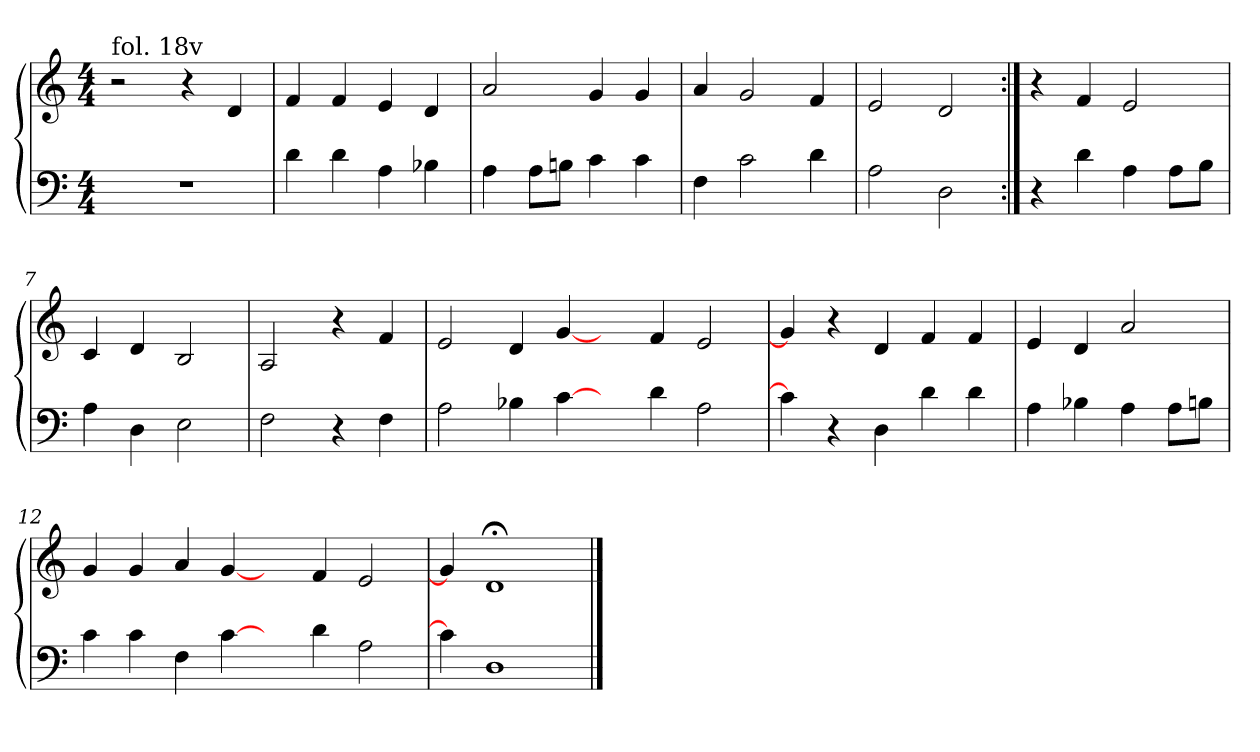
**kern	**kern
*part2	*part1
*staff2	*staff1
*clefF4	*clefG2
*k[]	*k[]
*M4/4	*M4/4
=1	=1
!	!LO:TX:a:t=fol. 18v
1r	2r
.	4r
.	4d/
=2	=2
4d\	4f/
4d\	4f/
4A\	4e/
4B-X\	4d/
=3	=3
4A\	2a/
8A\L	.
8Bn\J	.
4c\	4g/
4c\	4g/
=4	=4
4F\	4a/
2c\	2g/
4d\	4f/
=5	=5
2A\	2e/
2D\	2d/
!!LO:LB:g=z
=6:|!	=6:|!
4r	4r
4d\	4f/
4A\	2e/
8A\L	.
8B\J	.
=7	=7
4A\	4c/
4D\	4d/
2E\	2B/
=8	=8
2F\	2A/
4r	4r
4F\	4f/
=9	=9
2A\	2e/
4B-X\	4d/
[4c\	[4g/
4ryy	4ryy
4d\	4f/
2A\	2e/
!!LO:LB:g=z
=10	=10
4c\]	4g/]
4r	4r
4D\	4d/
4d\	4f/
4d\	4f/
=11	=11
4A\	4e/
4B-X\	4d/
4A\	2a/
8A\L	.
8Bn\J	.
=12	=12
4c\	4g/
4c\	4g/
4F\	4a/
[4c\	[4g/
4ryy	4ryy
4d\	4f/
2A\	2e/
=13	=13
4c\]	4g/]
1D	1d;<
==	==
*-	*-
